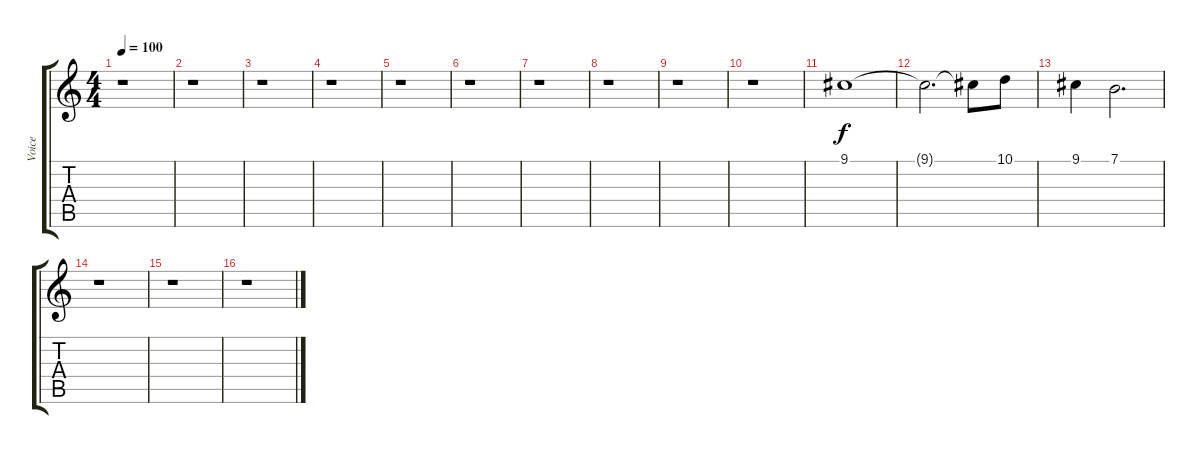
\track ("Voice" "Voice") {instrument lead3calliope}
\staff {score tabs}
\tuning (E4 B3 G3 D3 A2 E2) {hide}
\ts (4 4)
\tempo 100
\clef g2
\ks c
r.1{dy f instrument lead3calliope} |
r.1 |
r.1 |
r.1 |
r.1 |
r.1 |
r.1 |
r.1 |
r.1 |
r.1 |
9.1.1 |
9.1{t}.2{d} 9.1{t}.8 10.1.8 |
9.1.4 7.1.2{d} |
r.1 |
r.1 |
r.1
